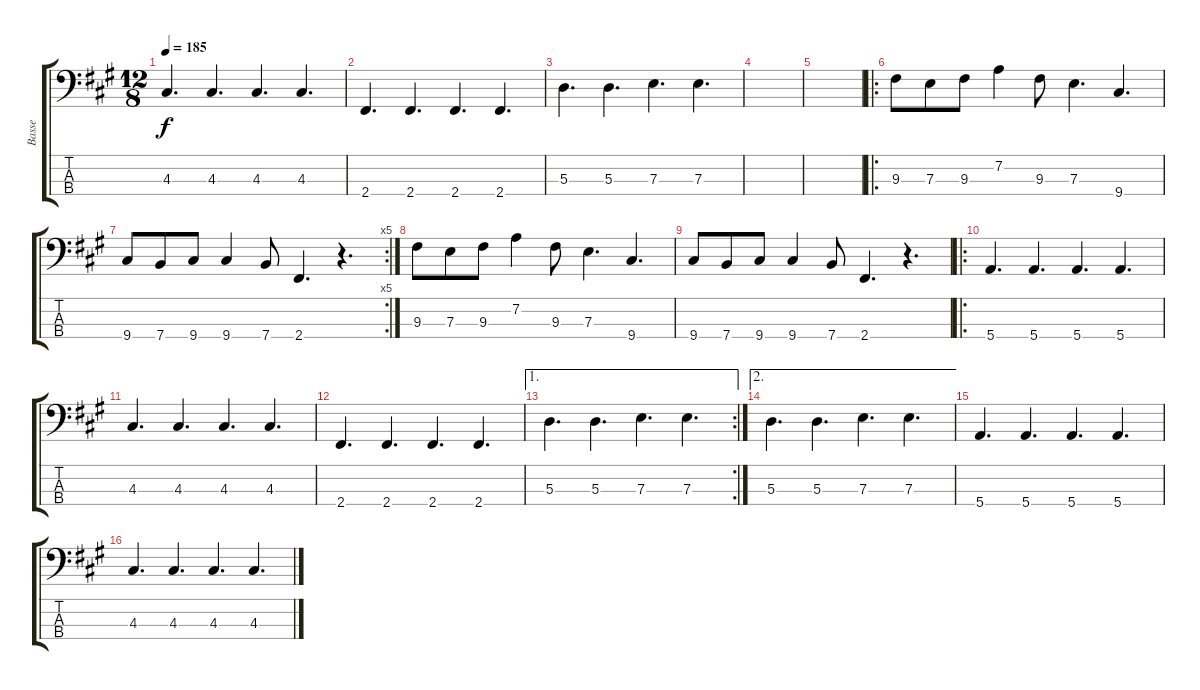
\track ("Basse" "Basse") {instrument electricbassfinger}
\staff {score tabs}
\tuning (G2 D2 A1 E1) {hide}
\ts (12 8)
\tempo 185
\clef f4
\ks a
4.3.4{d dy f} 4.3.4{d} 4.3.4{d} 4.3.4{d} |
2.4.4{d} 2.4.4{d} 2.4.4{d} 2.4.4{d} |
5.3.4{d} 5.3.4{d} 7.3.4{d} 7.3.4{d} |
|
|
\ro
9.3.8 7.3.8 9.3.8 7.2.4 9.3.8 7.3.4{d} 9.4.4{d} |
\rc 5
9.4.8 7.4.8 9.4.8 9.4.4 7.4.8 2.4.4{d} r.4{d} |
9.3.8 7.3.8 9.3.8 7.2.4 9.3.8 7.3.4{d} 9.4.4{d} |
9.4.8 7.4.8 9.4.8 9.4.4 7.4.8 2.4.4{d} r.4{d} |
\ro
5.4.4{d} 5.4.4{d} 5.4.4{d} 5.4.4{d} |
4.3.4{d} 4.3.4{d} 4.3.4{d} 4.3.4{d} |
2.4.4{d} 2.4.4{d} 2.4.4{d} 2.4.4{d} |
\ae 1
\rc 2
5.3.4{d} 5.3.4{d} 7.3.4{d} 7.3.4{d} |
\ae 2
5.3.4{d} 5.3.4{d} 7.3.4{d} 7.3.4{d} |
5.4.4{d} 5.4.4{d} 5.4.4{d} 5.4.4{d} |
4.3.4{d} 4.3.4{d} 4.3.4{d} 4.3.4{d}
